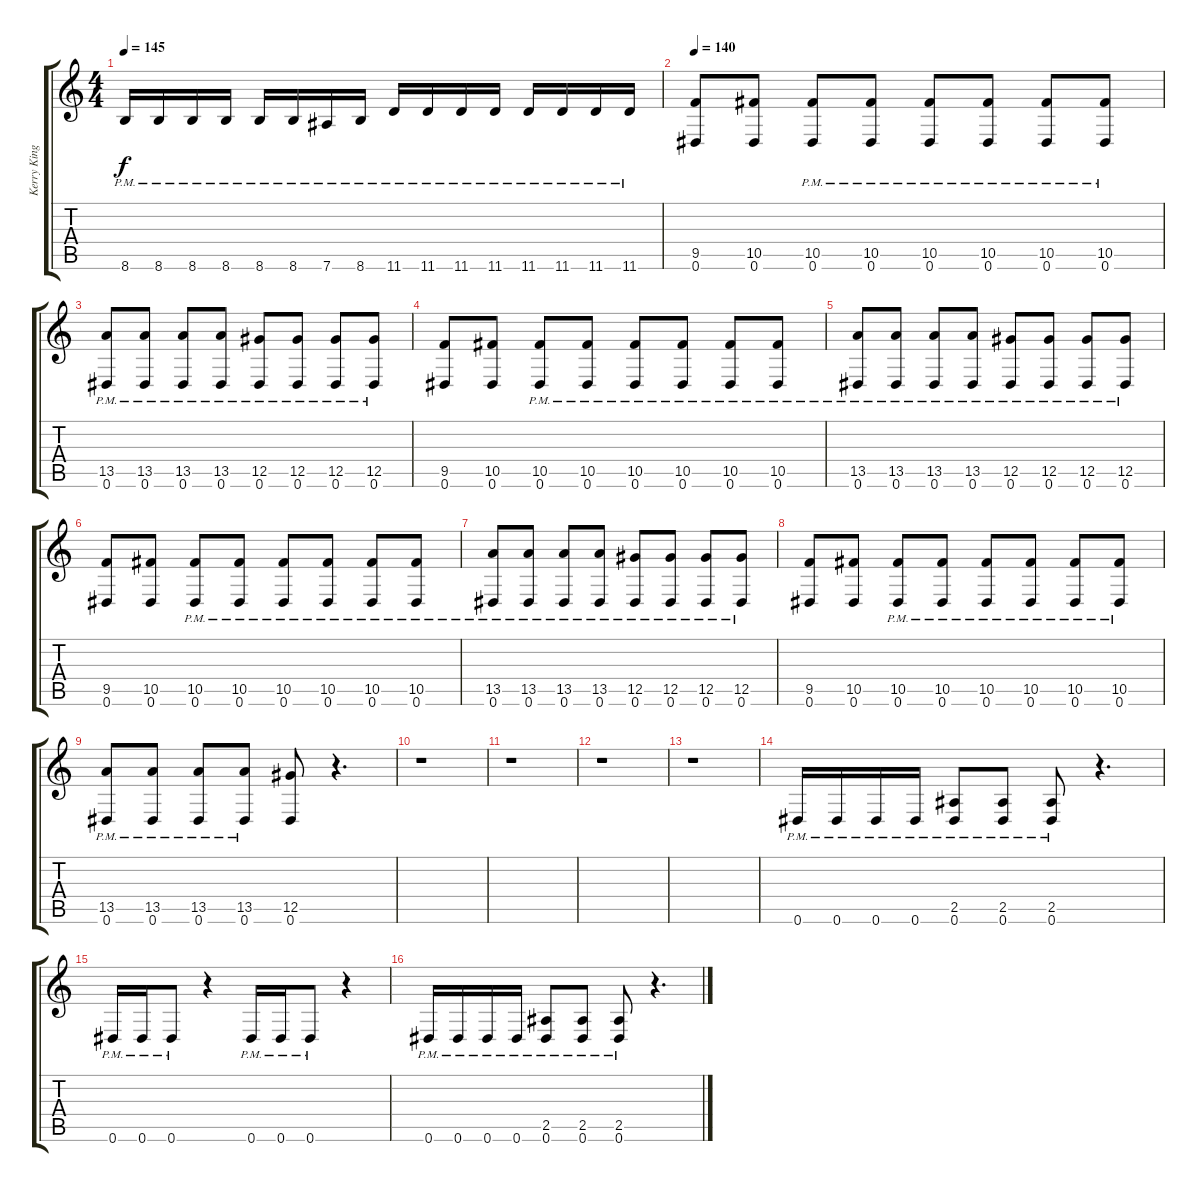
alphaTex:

\track ("Kerry King" "Kerry King") {instrument distortionguitar}
\staff {score tabs}
\tuning (Eb4 Bb3 Gb3 Db3 Ab2 Eb2) {hide}
\ts (4 4)
\tempo 145
\clef g2
\ks c
8.6{pm}.16{dy f} 8.6{pm}.16 8.6{pm}.16 8.6{pm}.16 8.6{pm}.16 8.6{pm}.16 7.6{pm}.16 8.6{pm}.16 11.6{pm}.16 11.6{pm}.16 11.6{pm}.16 11.6{pm}.16 11.6{pm}.16 11.6{pm}.16 11.6{pm}.16 11.6{pm}.16 |
\tempo 140
(9.5 0.6).8 (10.5 0.6).8 (10.5{pm} 0.6{pm}).8 (10.5{pm} 0.6{pm}).8 (10.5{pm} 0.6{pm}).8 (10.5{pm} 0.6{pm}).8 (10.5{pm} 0.6{pm}).8 (10.5{pm} 0.6{pm}).8 |
(13.5{pm} 0.6{pm}).8 (13.5{pm} 0.6{pm}).8 (13.5{pm} 0.6{pm}).8 (13.5{pm} 0.6{pm}).8 (12.5{pm} 0.6{pm}).8 (12.5{pm} 0.6{pm}).8 (12.5{pm} 0.6{pm}).8 (12.5{pm} 0.6{pm}).8 |
(9.5 0.6).8 (10.5 0.6).8 (10.5{pm} 0.6{pm}).8 (10.5{pm} 0.6{pm}).8 (10.5{pm} 0.6{pm}).8 (10.5{pm} 0.6{pm}).8 (10.5{pm} 0.6{pm}).8 (10.5{pm} 0.6{pm}).8 |
(13.5{pm} 0.6{pm}).8 (13.5{pm} 0.6{pm}).8 (13.5{pm} 0.6{pm}).8 (13.5{pm} 0.6{pm}).8 (12.5{pm} 0.6{pm}).8 (12.5{pm} 0.6{pm}).8 (12.5{pm} 0.6{pm}).8 (12.5{pm} 0.6{pm}).8 |
(9.5 0.6).8 (10.5 0.6).8 (10.5{pm} 0.6{pm}).8 (10.5{pm} 0.6{pm}).8 (10.5{pm} 0.6{pm}).8 (10.5{pm} 0.6{pm}).8 (10.5{pm} 0.6{pm}).8 (10.5{pm} 0.6{pm}).8 |
(13.5{pm} 0.6{pm}).8 (13.5{pm} 0.6{pm}).8 (13.5{pm} 0.6{pm}).8 (13.5{pm} 0.6{pm}).8 (12.5{pm} 0.6{pm}).8 (12.5{pm} 0.6{pm}).8 (12.5{pm} 0.6{pm}).8 (12.5{pm} 0.6{pm}).8 |
(9.5 0.6).8 (10.5 0.6).8 (10.5{pm} 0.6{pm}).8 (10.5{pm} 0.6{pm}).8 (10.5{pm} 0.6{pm}).8 (10.5{pm} 0.6{pm}).8 (10.5{pm} 0.6{pm}).8 (10.5{pm} 0.6{pm}).8 |
(13.5{pm} 0.6{pm}).8 (13.5{pm} 0.6{pm}).8 (13.5{pm} 0.6{pm}).8 (13.5{pm} 0.6{pm}).8 (12.5 0.6).8 r.4{d} |
r.1 |
r.1 |
r.1 |
r.1 |
0.6{pm}.16 0.6{pm}.16 0.6{pm}.16 0.6{pm}.16 (2.5{pm} 0.6{pm}).8 (2.5{pm} 0.6{pm}).8 (2.5{pm} 0.6{pm}).8 r.4{d} |
0.6{pm}.16 0.6{pm}.16 0.6{pm}.8 r.4 0.6{pm}.16 0.6{pm}.16 0.6{pm}.8 r.4 |
0.6{pm}.16 0.6{pm}.16 0.6{pm}.16 0.6{pm}.16 (2.5{pm} 0.6{pm}).8 (2.5{pm} 0.6{pm}).8 (2.5{pm} 0.6{pm}).8 r.4{d}
